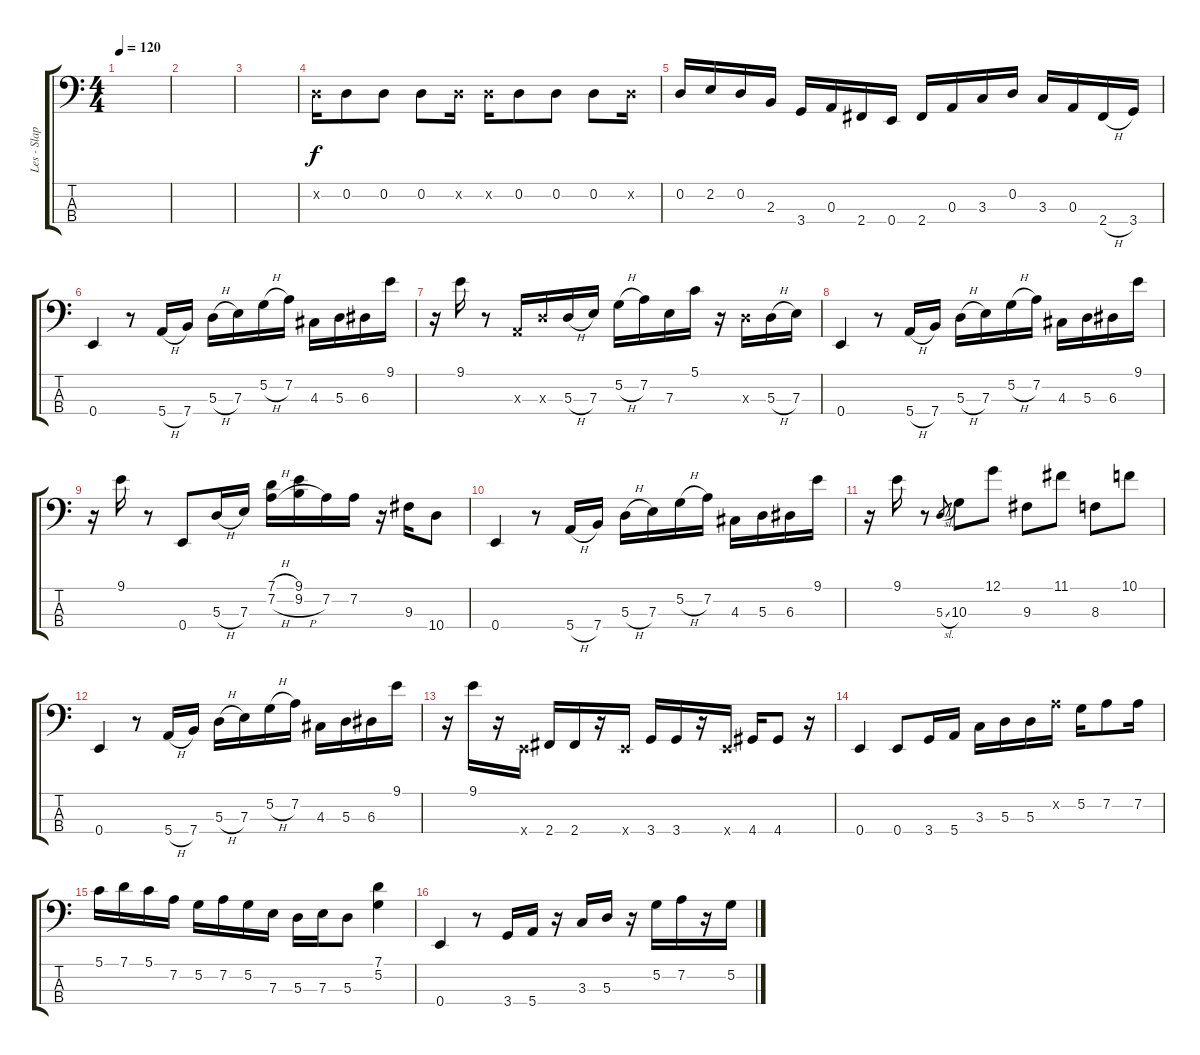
\track ("Les - Slap" "Les - Slap") {instrument slapbass2}
\staff {score tabs}
\tuning (G2 D2 A1 E1) {hide}
\ts (4 4)
\tempo 120
\clef f4
\ks c
|
|
|
0.2{x}.16 0.2.8 0.2.8 0.2.8 0.2{x}.16 0.2{x}.16 0.2.8 0.2.8 0.2.8 0.2{x}.16 |
0.2.16 2.2.16 0.2.16 2.3.16 3.4.16 0.3.16 2.4.16 0.4.16 2.4.16 0.3.16 3.3.16 0.2.16 3.3.16 0.3.16 2.4{h}.16 3.4.16 |
0.4.4 r.8 5.4{h}.16 7.4.16 5.3{h}.16 7.3.16 5.2{h}.16 7.2.16 4.3.16 5.3.16 6.3.16 9.1.16 |
r.16 9.1.16 r.8 0.3{x}.16 5.3{x}.16 5.3{h}.16 7.3.16 5.2{h}.16 7.2.16 7.3.16 5.1.16 r.16 5.3{x}.16 5.3{h}.16 7.3.16 |
0.4.4 r.8 5.4{h}.16 7.4.16 5.3{h}.16 7.3.16 5.2{h}.16 7.2.16 4.3.16 5.3.16 6.3.16 9.1.16 |
r.16 9.1.16 r.8 0.4.8 5.3{h}.16 7.3.16 (7.1{h} 7.2{h}).16 (9.1 9.2{h}).16 7.2.16 7.2.16 r.16 9.3.16 10.4.8 |
0.4.4 r.8 5.4{h}.16 7.4.16 5.3{h}.16 7.3.16 5.2{h}.16 7.2.16 4.3.16 5.3.16 6.3.16 9.1.16 |
r.16 9.1.16 r.8 5.3{sl}.8{gr} 10.3.8 12.1.8 9.3.8 11.1.8 8.3.8 10.1.8 |
0.4.4 r.8 5.4{h}.16 7.4.16 5.3{h}.16 7.3.16 5.2{h}.16 7.2.16 4.3.16 5.3.16 6.3.16 9.1.16 |
r.16 9.1.16 r.16 0.4{x}.16 2.4.16 2.4.16 r.16 0.4{x}.16 3.4.16 3.4.16 r.16 0.4{x}.16 4.4.16 4.4.8 r.16 |
0.4.4 0.4.8 3.4.16 5.4.16 3.3.16 5.3.16 5.3.16 7.2{x}.16 5.2.16 7.2.8 7.2.16 |
5.1.16 7.1.16 5.1.16 7.2.16 5.2.16 7.2.16 5.2.16 7.3.16 5.3.16 7.3.16 5.3.8 (7.1 5.2).4 |
0.4.4 r.8 3.4.16 5.4.16 r.16 3.3.16 5.3.16 r.16 5.2.16 7.2.16 r.16 5.2.16
